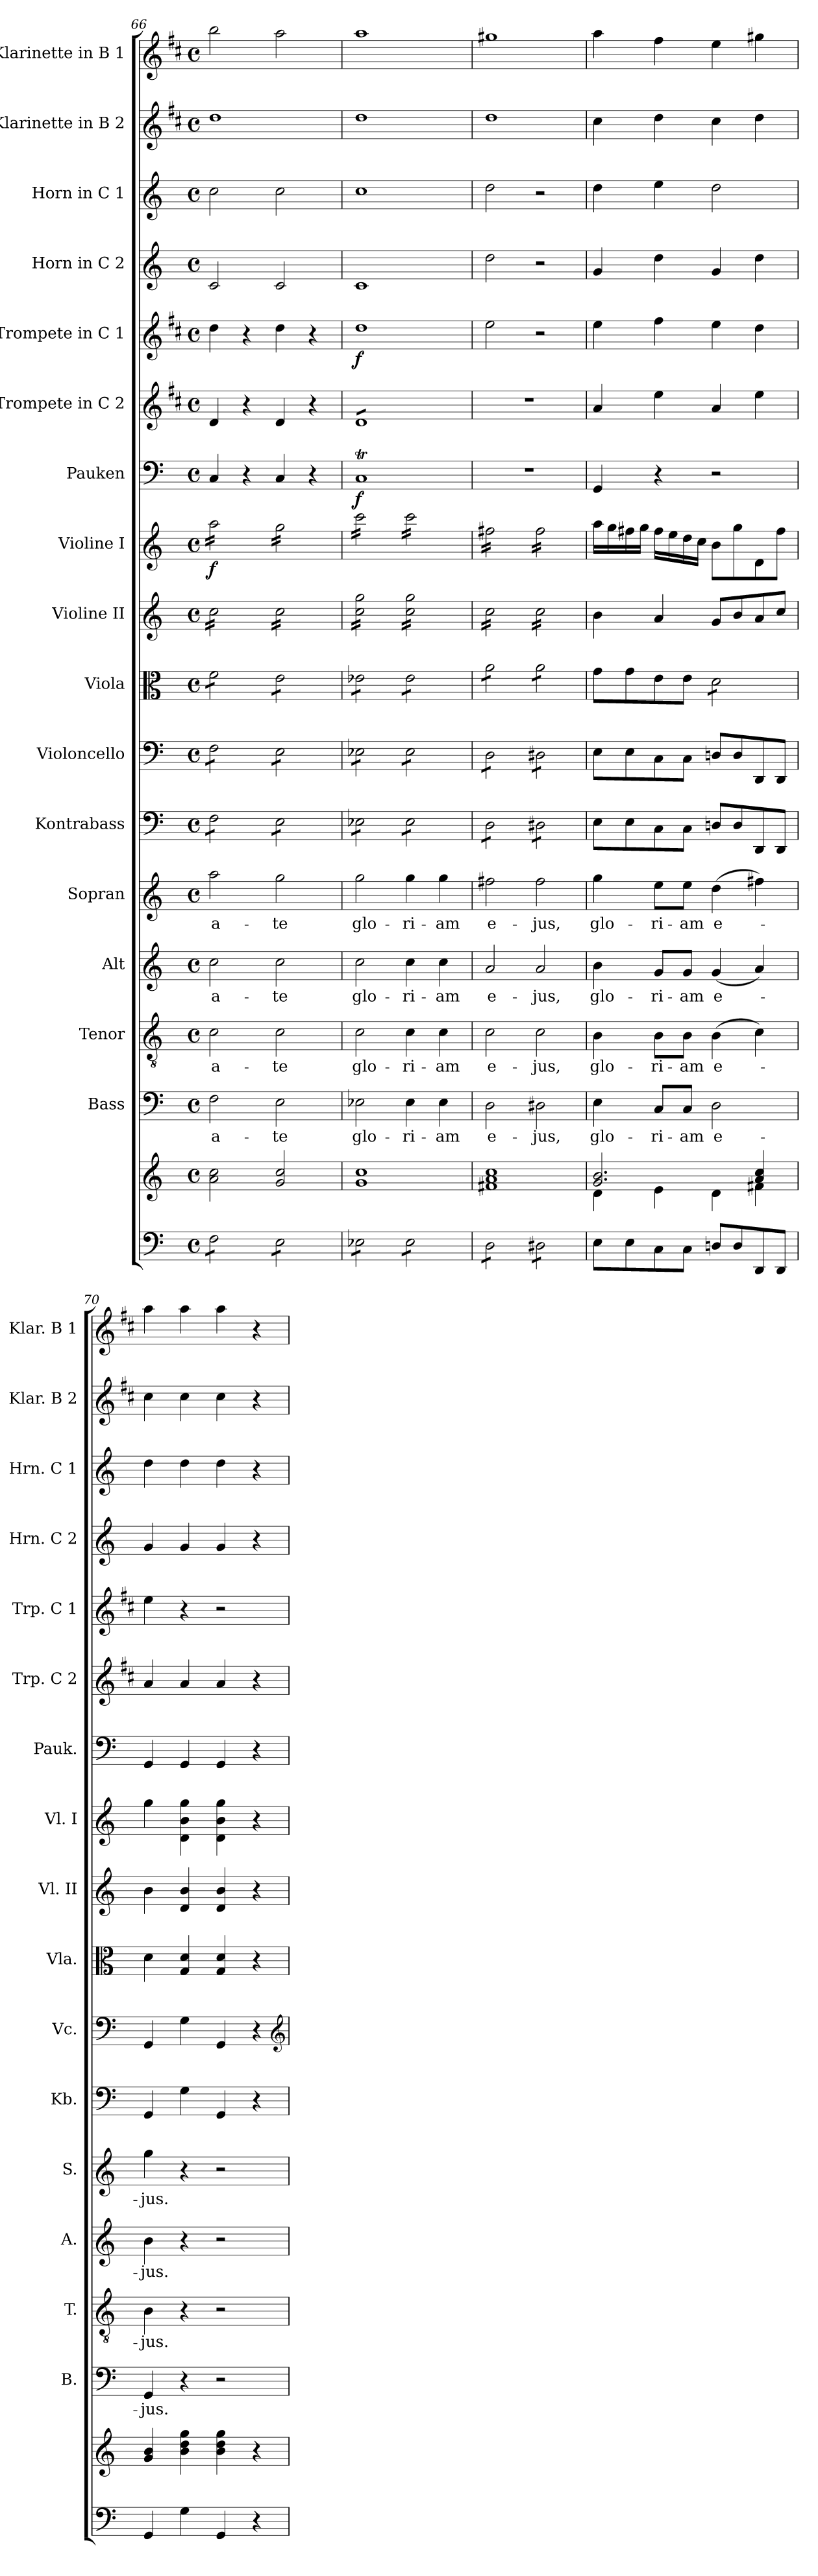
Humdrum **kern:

**kern	**kern	**kern	**text	**kern	**text	**kern	**text	**kern	**text	**kern	**kern	**kern	**kern	**kern	**dynam	**kern	**dynam	**kern	**kern	**dynam	**kern	**kern	**kern	**kern
*part17	*part17	*part16	*part16	*part15	*part15	*part14	*part14	*part13	*part13	*part12	*part11	*part10	*part9	*part8	*part8	*part7	*part7	*part6	*part5	*part5	*part4	*part3	*part2	*part1
*staff18	*staff17	*staff16	*staff16	*staff15	*staff15	*staff14	*staff14	*staff13	*staff13	*staff12	*staff11	*staff10	*staff9	*staff8	*staff8	*staff7	*staff7	*staff6	*staff5	*staff5	*staff4	*staff3	*staff2	*staff1
*	*	*I"Bass	*	*I"Tenor	*	*I"Alt	*	*I"Sopran	*	*I"Kontrabass	*I"Violoncello	*I"Viola	*I"Violine II	*I"Violine I	*	*I"Pauken	*	*I"Trompete in C 2	*I"Trompete in C 1	*	*I"Horn in C 2	*I"Horn in C 1	*I"Klarinette in B 2	*I"Klarinette in B 1
*	*	*I'B.	*	*I'T.	*	*I'A.	*	*I'S.	*	*I'Kb.	*I'Vc.	*I'Vla.	*I'Vl. II	*I'Vl. I	*	*I'Pauk.	*	*I'Trp. C 2	*I'Trp. C 1	*	*I'Hrn. C 2	*I'Hrn. C 1	*I'Klar. B 2	*I'Klar. B 1
!!LO:PB:g=z
*clefF4	*clefG2	*clefF4	*	*clefGv2	*	*clefG2	*	*clefG2	*	*clefF4	*clefF4	*clefC3	*clefG2	*clefG2	*	*clefF4	*	*clefG2	*clefG2	*	*clefG2	*clefG2	*clefG2	*clefG2
*	*	*	*	*	*	*	*	*	*	*ITrd7c12	*	*	*	*	*	*	*	*ITrd1c2	*ITrd1c2	*	*ITrd7c12	*ITrd7c12	*ITrd1c2	*ITrd1c2
*k[]	*k[]	*k[]	*	*k[]	*	*k[]	*	*k[]	*	*k[]	*k[]	*k[]	*k[]	*k[]	*	*k[]	*	*k[]	*k[]	*	*k[]	*k[]	*k[]	*k[]
*C:	*C:	*C:	*	*C:	*	*C:	*	*C:	*	*C:	*C:	*C:	*C:	*C:	*	*C:	*	*C:	*C:	*	*C:	*C:	*C:	*C:
*M4/4	*M4/4	*M4/4	*	*M4/4	*	*M4/4	*	*M4/4	*	*M4/4	*M4/4	*M4/4	*M4/4	*M4/4	*	*M4/4	*	*M4/4	*M4/4	*	*M4/4	*M4/4	*M4/4	*M4/4
*met(c)	*met(c)	*met(c)	*	*met(c)	*	*met(c)	*	*met(c)	*	*met(c)	*met(c)	*met(c)	*met(c)	*met(c)	*	*met(c)	*	*met(c)	*met(c)	*	*met(c)	*met(c)	*met(c)	*met(c)
=66	=66	=66	=66	=66	=66	=66	=66	=66	=66	=66	=66	=66	=66	=66	=66	=66	=66	=66	=66	=66	=66	=66	=66	=66
!	!	!	!LO:LY:b	!	!LO:LY:b	!	!LO:LY:b	!	!LO:LY:b	!	!	!	!	!	!LO:DY:b	!	!	!	!	!	!	!	!	!
*tremolo	*	*	*	*	*	*	*	*	*	*	*	*	*	*	*	*	*	*	*	*	*	*	*	*
*	*	*	*	*	*	*	*	*	*	*tremolo	*	*	*	*	*	*	*	*	*	*	*	*	*	*
*	*	*	*	*	*	*	*	*	*	*	*tremolo	*	*	*	*	*	*	*	*	*	*	*	*	*
*	*	*	*	*	*	*	*	*	*	*	*	*tremolo	*	*	*	*	*	*	*	*	*	*	*	*
*	*	*	*	*	*	*	*	*	*	*	*	*	*tremolo	*	*	*	*	*	*	*	*	*	*	*
*	*	*	*	*	*	*	*	*	*	*	*	*	*	*tremolo	*	*	*	*	*	*	*	*	*	*
8F\L	2a\ 2cc\	2F\	-a-	2c\	-a-	2cc\	-a-	2aa\	-a-	8FF\L	8F\L	8f\L	16cc\LL	16aa\LL	f	4C/	.	4c/	4cc\	.	2C/	2c\	1cc	2aa\
.	.	.	.	.	.	.	.	.	.	.	.	.	16cc\	16aa\	.	.	.	.	.	.	.	.	.	.
8F\	.	.	.	.	.	.	.	.	.	8FF\	8F\	8f\	16cc\	16aa\	.	.	.	.	.	.	.	.	.	.
.	.	.	.	.	.	.	.	.	.	.	.	.	16cc\	16aa\	.	.	.	.	.	.	.	.	.	.
8F\	.	.	.	.	.	.	.	.	.	8FF\	8F\	8f\	16cc\	16aa\	.	4r	.	4r	4r	.	.	.	.	.
.	.	.	.	.	.	.	.	.	.	.	.	.	16cc\	16aa\	.	.	.	.	.	.	.	.	.	.
8F\J	.	.	.	.	.	.	.	.	.	8FF\J	8F\J	8f\J	16cc\	16aa\	.	.	.	.	.	.	.	.	.	.
.	.	.	.	.	.	.	.	.	.	.	.	.	16cc\JJ	16aa\JJ	.	.	.	.	.	.	.	.	.	.
!	!	!	!LO:LY:b	!	!LO:LY:b	!	!LO:LY:b	!	!LO:LY:b	!	!	!	!	!	!	!	!	!	!	!	!	!	!	!
8E\L	2g/ 2cc/	2E\	-te	2c\	-te	2cc\	-te	2gg\	-te	8EE\L	8E\L	8e\L	16cc\LL	16gg\LL	.	4C/	.	4c/	4cc\	.	2C/	2c\	.	2gg\
.	.	.	.	.	.	.	.	.	.	.	.	.	16cc\	16gg\	.	.	.	.	.	.	.	.	.	.
8E\	.	.	.	.	.	.	.	.	.	8EE\	8E\	8e\	16cc\	16gg\	.	.	.	.	.	.	.	.	.	.
.	.	.	.	.	.	.	.	.	.	.	.	.	16cc\	16gg\	.	.	.	.	.	.	.	.	.	.
8E\	.	.	.	.	.	.	.	.	.	8EE\	8E\	8e\	16cc\	16gg\	.	4r	.	4r	4r	.	.	.	.	.
.	.	.	.	.	.	.	.	.	.	.	.	.	16cc\	16gg\	.	.	.	.	.	.	.	.	.	.
8E\J	.	.	.	.	.	.	.	.	.	8EE\J	8E\J	8e\J	16cc\	16gg\	.	.	.	.	.	.	.	.	.	.
.	.	.	.	.	.	.	.	.	.	.	.	.	16cc\JJ	16gg\JJ	.	.	.	.	.	.	.	.	.	.
=67	=67	=67	=67	=67	=67	=67	=67	=67	=67	=67	=67	=67	=67	=67	=67	=67	=67	=67	=67	=67	=67	=67	=67	=67
!	!	!	!LO:LY:b	!	!LO:LY:b	!	!LO:LY:b	!	!LO:LY:b	!	!	!	!	!	!	!	!LO:DY:b	!	!	!LO:DY:b	!	!	!	!
*	*	*	*	*	*	*	*	*	*	*	*	*	*	*	*	*	*	*tremolo	*	*	*	*	*	*
8E-X\L	1g 1cc	2E-X\	glo-	2c\	glo-	2cc\	glo-	2gg\	glo-	8EE-X\L	8E-X\L	8e-X\L	16cc\ 16gg\LL	16ccc\LL	.	1CT	f	8cL	1cc	f	1C	1c	1cc	1gg
.	.	.	.	.	.	.	.	.	.	.	.	.	16cc\ 16gg\	16ccc\	.	.	.	.	.	.	.	.	.	.
8E-X\	.	.	.	.	.	.	.	.	.	8EE-X\	8E-X\	8e-X\	16cc\ 16gg\	16ccc\	.	.	.	8c	.	.	.	.	.	.
.	.	.	.	.	.	.	.	.	.	.	.	.	16cc\ 16gg\	16ccc\	.	.	.	.	.	.	.	.	.	.
8E-X\	.	.	.	.	.	.	.	.	.	8EE-X\	8E-X\	8e-X\	16cc\ 16gg\	16ccc\	.	.	.	8c	.	.	.	.	.	.
.	.	.	.	.	.	.	.	.	.	.	.	.	16cc\ 16gg\	16ccc\	.	.	.	.	.	.	.	.	.	.
8E-X\J	.	.	.	.	.	.	.	.	.	8EE-X\J	8E-X\J	8e-X\J	16cc\ 16gg\	16ccc\	.	.	.	8c	.	.	.	.	.	.
.	.	.	.	.	.	.	.	.	.	.	.	.	16cc\ 16gg\JJ	16ccc\JJ	.	.	.	.	.	.	.	.	.	.
!	!	!	!LO:LY:b	!	!LO:LY:b	!	!LO:LY:b	!	!LO:LY:b	!	!	!	!	!	!	!	!	!	!	!	!	!	!	!
8E-\L	.	4E-\	-ri-	4c\	-ri-	4cc\	-ri-	4gg\	-ri-	8EE-\L	8E-\L	8e-\L	16cc\ 16gg\LL	16ccc\LL	.	.	.	8c	.	.	.	.	.	.
.	.	.	.	.	.	.	.	.	.	.	.	.	16cc\ 16gg\	16ccc\	.	.	.	.	.	.	.	.	.	.
8E-\	.	.	.	.	.	.	.	.	.	8EE-\	8E-\	8e-\	16cc\ 16gg\	16ccc\	.	.	.	8c	.	.	.	.	.	.
.	.	.	.	.	.	.	.	.	.	.	.	.	16cc\ 16gg\	16ccc\	.	.	.	.	.	.	.	.	.	.
!	!	!	!LO:LY:b	!	!LO:LY:b	!	!LO:LY:b	!	!LO:LY:b	!	!	!	!	!	!	!	!	!	!	!	!	!	!	!
8E-\	.	4E-\	-am	4c\	-am	4cc\	-am	4gg\	-am	8EE-\	8E-\	8e-\	16cc\ 16gg\	16ccc\	.	.	.	8c	.	.	.	.	.	.
.	.	.	.	.	.	.	.	.	.	.	.	.	16cc\ 16gg\	16ccc\	.	.	.	.	.	.	.	.	.	.
8E-\J	.	.	.	.	.	.	.	.	.	8EE-\J	8E-\J	8e-\J	16cc\ 16gg\	16ccc\	.	.	.	8cJ	.	.	.	.	.	.
*	*	*	*	*	*	*	*	*	*	*	*	*	*	*	*	*	*	*Xtremolo	*	*	*	*	*	*
.	.	.	.	.	.	.	.	.	.	.	.	.	16cc\ 16gg\JJ	16ccc\JJ	.	.	.	.	.	.	.	.	.	.
=68	=68	=68	=68	=68	=68	=68	=68	=68	=68	=68	=68	=68	=68	=68	=68	=68	=68	=68	=68	=68	=68	=68	=68	=68
!	!	!	!LO:LY:b	!	!LO:LY:b	!	!LO:LY:b	!	!LO:LY:b	!	!	!	!	!	!	!	!	!	!	!	!	!	!	!
8D\L	1f#X 1a 1cc	2D\	e-	2c\	e-	2a/	e-	2ff#X\	e-	8DD\L	8D\L	8a\L	16cc\LL	16ff#X\LL	.	1r	.	1r	2dd\	.	2d\	2d\	1cc	1ff#X
.	.	.	.	.	.	.	.	.	.	.	.	.	16cc\	16ff#X\	.	.	.	.	.	.	.	.	.	.
8D\	.	.	.	.	.	.	.	.	.	8DD\	8D\	8a\	16cc\	16ff#X\	.	.	.	.	.	.	.	.	.	.
.	.	.	.	.	.	.	.	.	.	.	.	.	16cc\	16ff#X\	.	.	.	.	.	.	.	.	.	.
8D\	.	.	.	.	.	.	.	.	.	8DD\	8D\	8a\	16cc\	16ff#X\	.	.	.	.	.	.	.	.	.	.
.	.	.	.	.	.	.	.	.	.	.	.	.	16cc\	16ff#X\	.	.	.	.	.	.	.	.	.	.
8D\J	.	.	.	.	.	.	.	.	.	8DD\J	8D\J	8a\J	16cc\	16ff#X\	.	.	.	.	.	.	.	.	.	.
.	.	.	.	.	.	.	.	.	.	.	.	.	16cc\JJ	16ff#X\JJ	.	.	.	.	.	.	.	.	.	.
!	!	!	!LO:LY:b	!	!LO:LY:b	!	!LO:LY:b	!	!LO:LY:b	!	!	!	!	!	!	!	!	!	!	!	!	!	!	!
8D#X\L	.	2D#X\	-jus,	2c\	-jus,	2a/	-jus,	2ff#\	-jus,	8DD#X\L	8D#X\L	8a\L	16cc\LL	16ff#\LL	.	.	.	.	2r	.	2r	2r	.	.
.	.	.	.	.	.	.	.	.	.	.	.	.	16cc\	16ff#\	.	.	.	.	.	.	.	.	.	.
8D#X\	.	.	.	.	.	.	.	.	.	8DD#X\	8D#X\	8a\	16cc\	16ff#\	.	.	.	.	.	.	.	.	.	.
.	.	.	.	.	.	.	.	.	.	.	.	.	16cc\	16ff#\	.	.	.	.	.	.	.	.	.	.
8D#X\	.	.	.	.	.	.	.	.	.	8DD#X\	8D#X\	8a\	16cc\	16ff#\	.	.	.	.	.	.	.	.	.	.
.	.	.	.	.	.	.	.	.	.	.	.	.	16cc\	16ff#\	.	.	.	.	.	.	.	.	.	.
8D#X\J	.	.	.	.	.	.	.	.	.	8DD#X\J	8D#X\J	8a\J	16cc\	16ff#\	.	.	.	.	.	.	.	.	.	.
*	*	*	*	*	*	*	*	*	*	*	*	*Xtremolo	*	*	*	*	*	*	*	*	*	*	*	*
*	*	*	*	*	*	*	*	*	*	*	*Xtremolo	*	*	*	*	*	*	*	*	*	*	*	*	*
*	*	*	*	*	*	*	*	*	*	*Xtremolo	*	*	*	*	*	*	*	*	*	*	*	*	*	*
*Xtremolo	*	*	*	*	*	*	*	*	*	*	*	*	*	*	*	*	*	*	*	*	*	*	*	*
.	.	.	.	.	.	.	.	.	.	.	.	.	16cc\JJ	16ff#\JJ	.	.	.	.	.	.	.	.	.	.
*	*	*	*	*	*	*	*	*	*	*	*	*	*	*Xtremolo	*	*	*	*	*	*	*	*	*	*
*	*	*	*	*	*	*	*	*	*	*	*	*	*Xtremolo	*	*	*	*	*	*	*	*	*	*	*
=69	=69	=69	=69	=69	=69	=69	=69	=69	=69	=69	=69	=69	=69	=69	=69	=69	=69	=69	=69	=69	=69	=69	=69	=69
*	*^	*	*	*	*	*	*	*	*	*	*	*	*	*	*	*	*	*	*	*	*	*	*	*
!	!	!	!	!LO:LY:b	!	!LO:LY:b	!	!LO:LY:b	!	!LO:LY:b	!	!	!	!	!	!	!	!	!	!	!	!	!	!	!
8E\L	2.g/ 2.b/	4d\	4E\	glo-	4B\	glo-	4b\	glo-	4gg\	glo-	8EE\L	8E\L	8g\L	4b\	16aa\LL	.	4GG/	.	4g/	4dd\	.	4G/	4d\	4b\	4gg\
.	.	.	.	.	.	.	.	.	.	.	.	.	.	.	16gg\	.	.	.	.	.	.	.	.	.	.
8E\	.	.	.	.	.	.	.	.	.	.	8EE\	8E\	8g\	.	16ff#X\	.	.	.	.	.	.	.	.	.	.
.	.	.	.	.	.	.	.	.	.	.	.	.	.	.	16gg\JJ	.	.	.	.	.	.	.	.	.	.
!	!	!	!	!LO:LY:b	!	!LO:LY:b	!	!LO:LY:b	!	!LO:LY:b	!	!	!	!	!	!	!	!	!	!	!	!	!	!	!
8C\	.	4e\	8C/L	-ri-	8B\L	-ri-	8g/L	-ri-	8ee\L	-ri-	8CC\	8C\	8e\	4a/	16ff#\LL	.	4r	.	4dd\	4ee\	.	4d\	4e\	4cc\	4ee\
.	.	.	.	.	.	.	.	.	.	.	.	.	.	.	16ee\	.	.	.	.	.	.	.	.	.	.
!	!	!	!	!LO:LY:b	!	!LO:LY:b	!	!LO:LY:b	!	!LO:LY:b	!	!	!	!	!	!	!	!	!	!	!	!	!	!	!
8C\J	.	.	8C/J	-am	8B\J	-am	8g/J	-am	8ee\J	-am	8CC\J	8C\J	8e\J	.	16dd\	.	.	.	.	.	.	.	.	.	.
.	.	.	.	.	.	.	.	.	.	.	.	.	.	.	16cc\JJ	.	.	.	.	.	.	.	.	.	.
!	!	!	!	!LO:LY:b	!	!LO:LY:b	!	!LO:LY:b	!	!LO:LY:b	!	!	!	!	!	!	!	!	!	!	!	!	!	!	!
*	*	*	*	*	*	*	*	*	*	*	*	*	*tremolo	*	*	*	*	*	*	*	*	*	*	*	*
8Dn/L	.	4d\	2D\	e-	(>4B\	e-	(<4g/	e-	(>4dd\	e-	8DDn/L	8Dn/L	8d\L	8g/L	8b\L	.	2r	.	4g/	4dd\	.	4G/	2d\	4b\	4dd\
8D/	.	.	.	.	.	.	.	.	.	.	8DD/	8D/	8d\	8b/	8gg\	.	.	.	.	.	.	.	.	.	.
8DD/	4a/ 4cc/	4f#X\	.	.	4c\)	.	4a/)	.	4ff#X\)	.	8DDD/	8DD/	8d\	8a/	8d\	.	.	.	4dd\	4cc\	.	4d\	.	4cc\	4ff#X\
8DD/J	.	.	.	.	.	.	.	.	.	.	8DDD/J	8DD/J	8d\J	8cc/J	8ff#\J	.	.	.	.	.	.	.	.	.	.
*	*	*	*	*	*	*	*	*	*	*	*	*	*Xtremolo	*	*	*	*	*	*	*	*	*	*	*	*
*	*v	*v	*	*	*	*	*	*	*	*	*	*	*	*	*	*	*	*	*	*	*	*	*	*	*
=70	=70	=70	=70	=70	=70	=70	=70	=70	=70	=70	=70	=70	=70	=70	=70	=70	=70	=70	=70	=70	=70	=70	=70	=70
!	!	!	!LO:LY:b	!	!LO:LY:b	!	!LO:LY:b	!	!LO:LY:b	!	!	!	!	!	!	!	!	!	!	!	!	!	!	!
4GG/	4g/ 4b/	4GG/	-jus.	4B\	-jus.	4b\	-jus.	4gg\	-jus.	4GGG/	4GG/	4d\	4b\	4gg\	.	4GG/	.	4g/	4dd\	.	4G/	4d\	4b\	4gg\
4G\	4b\ 4dd\ 4gg\	4r	.	4r	.	4r	.	4r	.	4GG\	4G\	4G/ 4d/	4d/ 4b/	4d\ 4b\ 4gg\	.	4GG/	.	4g/	4r	.	4G/	4d\	4b\	4gg\
4GG/	4b\ 4dd\ 4gg\	2r	.	2r	.	2r	.	2r	.	4GGG/	4GG/	4G/ 4d/	4d/ 4b/	4d\ 4b\ 4gg\	.	4GG/	.	4g/	2r	.	4G/	4d\	4b\	4gg\
4r	4r	.	.	.	.	.	.	.	.	4r	4r	4r	4r	4r	.	4r	.	4r	.	.	4r	4r	4r	4r
*	*	*	*	*	*	*	*	*	*	*	*clefG2	*	*	*	*	*	*	*	*	*	*	*	*	*
=	=	=	=	=	=	=	=	=	=	=	=	=	=	=	=	=	=	=	=	=	=	=	=	=
*-	*-	*-	*-	*-	*-	*-	*-	*-	*-	*-	*-	*-	*-	*-	*-	*-	*-	*-	*-	*-	*-	*-	*-	*-
